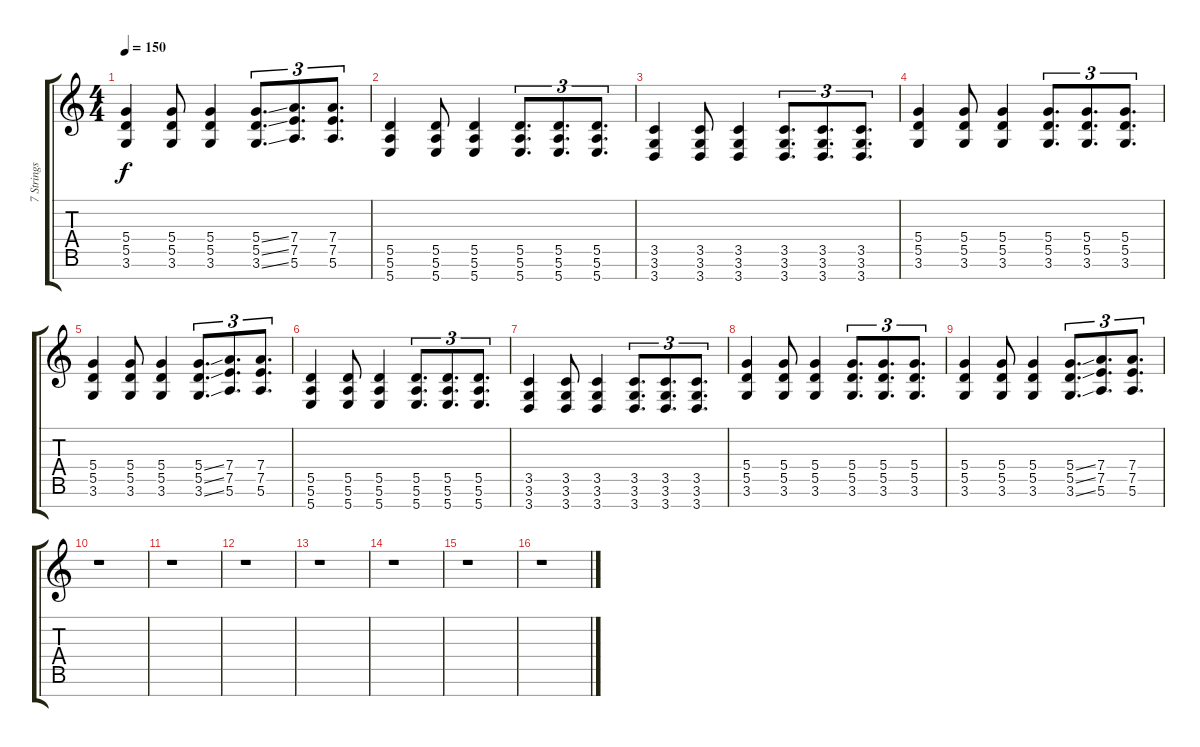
\track ("7 Strings Guitar Standart Tuning" "7 Strings ") {instrument distortionguitar}
\staff {score tabs}
\tuning (E4 B3 G3 D3 A2 E2 B1) {hide}
\ts (4 4)
\tempo 150
\clef g2
\ks c
(5.4 5.5 3.6).4{dy f} (5.4 5.5 3.6).8 (5.4 5.5 3.6).4 (5.4{ss} 5.5{ss} 3.6{ss}).8{d tu (3 2)} (7.4 7.5 5.6).8{d tu (3 2)} (7.4 7.5 5.6).8{d tu (3 2)} |
(5.5 5.6 5.7).4 (5.5 5.6 5.7).8 (5.5 5.6 5.7).4 (5.5 5.6 5.7).8{d tu (3 2)} (5.5 5.6 5.7).8{d tu (3 2)} (5.5 5.6 5.7).8{d tu (3 2)} |
(3.5 3.6 3.7).4 (3.5 3.6 3.7).8 (3.5 3.6 3.7).4 (3.5 3.6 3.7).8{d tu (3 2)} (3.5 3.6 3.7).8{d tu (3 2)} (3.5 3.6 3.7).8{d tu (3 2)} |
(5.4 5.5 3.6).4 (5.4 5.5 3.6).8 (5.4 5.5 3.6).4 (5.4 5.5 3.6).8{d tu (3 2)} (5.4 5.5 3.6).8{d tu (3 2)} (5.4 5.5 3.6).8{d tu (3 2)} |
(5.4 5.5 3.6).4 (5.4 5.5 3.6).8 (5.4 5.5 3.6).4 (5.4{ss} 5.5{ss} 3.6{ss}).8{d tu (3 2)} (7.4 7.5 5.6).8{d tu (3 2)} (7.4 7.5 5.6).8{d tu (3 2)} |
(5.5 5.6 5.7).4 (5.5 5.6 5.7).8 (5.5 5.6 5.7).4 (5.5 5.6 5.7).8{d tu (3 2)} (5.5 5.6 5.7).8{d tu (3 2)} (5.5 5.6 5.7).8{d tu (3 2)} |
(3.5 3.6 3.7).4 (3.5 3.6 3.7).8 (3.5 3.6 3.7).4 (3.5 3.6 3.7).8{d tu (3 2)} (3.5 3.6 3.7).8{d tu (3 2)} (3.5 3.6 3.7).8{d tu (3 2)} |
(5.4 5.5 3.6).4 (5.4 5.5 3.6).8 (5.4 5.5 3.6).4 (5.4 5.5 3.6).8{d tu (3 2)} (5.4 5.5 3.6).8{d tu (3 2)} (5.4 5.5 3.6).8{d tu (3 2)} |
(5.4 5.5 3.6).4 (5.4 5.5 3.6).8 (5.4 5.5 3.6).4 (5.4{ss} 5.5{ss} 3.6{ss}).8{d tu (3 2)} (7.4 7.5 5.6).8{d tu (3 2)} (7.4 7.5 5.6).8{d tu (3 2)} |
r.1 |
r.1 |
r.1 |
r.1 |
r.1 |
r.1 |
r.1
